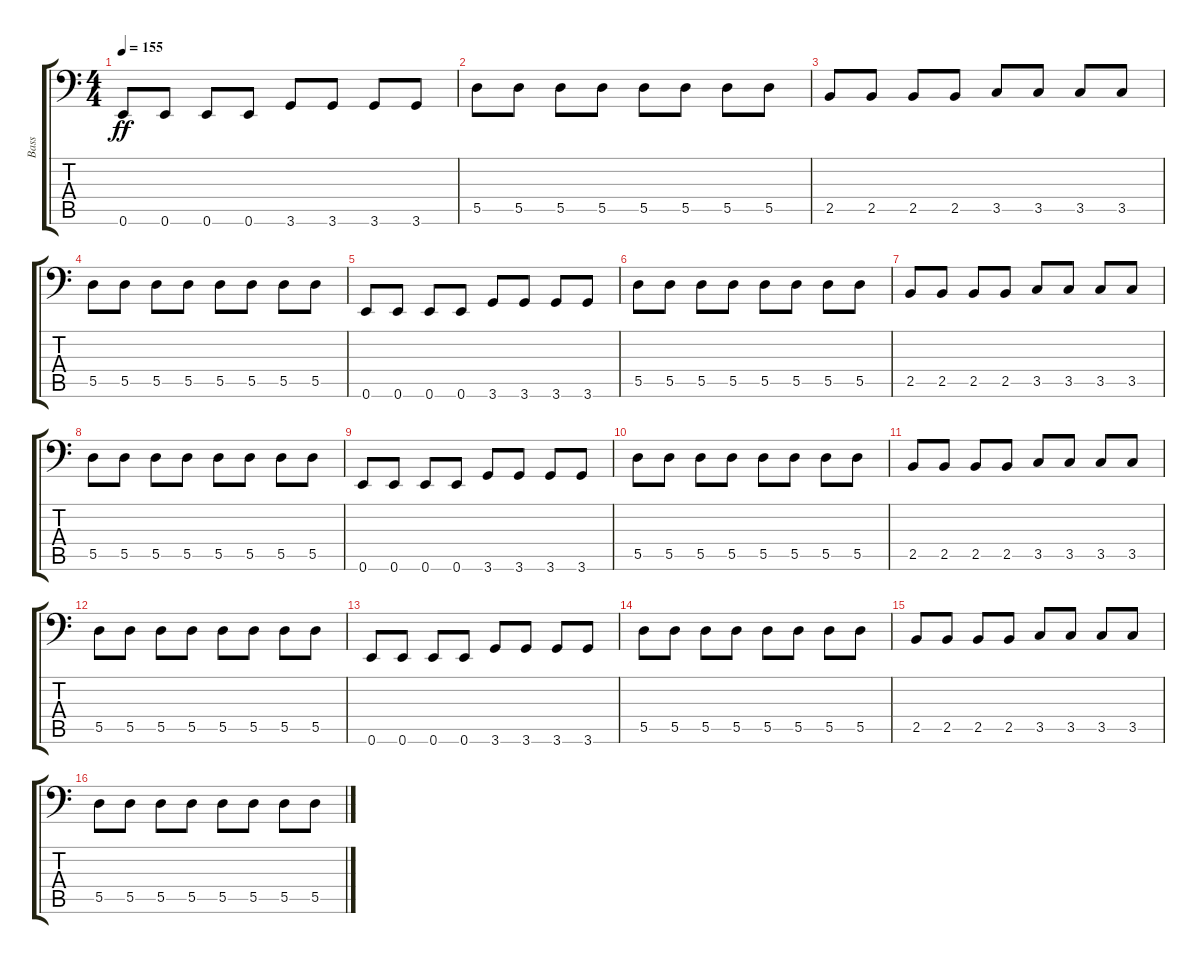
\track ("Bass" "Bass") {instrument electricbassfinger}
\staff {score tabs}
\tuning (E3 B2 G2 D2 A1 E1) {hide}
\ts (4 4)
\tempo 155
\clef f4
\ks c
0.6.8{dy ff} 0.6.8 0.6.8 0.6.8 3.6.8 3.6.8 3.6.8 3.6.8 |
5.5.8 5.5.8 5.5.8 5.5.8 5.5.8 5.5.8 5.5.8 5.5.8 |
2.5.8 2.5.8 2.5.8 2.5.8 3.5.8 3.5.8 3.5.8 3.5.8 |
5.5.8 5.5.8 5.5.8 5.5.8 5.5.8 5.5.8 5.5.8 5.5.8 |
0.6.8 0.6.8 0.6.8 0.6.8 3.6.8 3.6.8 3.6.8 3.6.8 |
5.5.8 5.5.8 5.5.8 5.5.8 5.5.8 5.5.8 5.5.8 5.5.8 |
2.5.8 2.5.8 2.5.8 2.5.8 3.5.8 3.5.8 3.5.8 3.5.8 |
5.5.8 5.5.8 5.5.8 5.5.8 5.5.8 5.5.8 5.5.8 5.5.8 |
0.6.8 0.6.8 0.6.8 0.6.8 3.6.8 3.6.8 3.6.8 3.6.8 |
5.5.8 5.5.8 5.5.8 5.5.8 5.5.8 5.5.8 5.5.8 5.5.8 |
2.5.8 2.5.8 2.5.8 2.5.8 3.5.8 3.5.8 3.5.8 3.5.8 |
5.5.8 5.5.8 5.5.8 5.5.8 5.5.8 5.5.8 5.5.8 5.5.8 |
0.6.8 0.6.8 0.6.8 0.6.8 3.6.8 3.6.8 3.6.8 3.6.8 |
5.5.8 5.5.8 5.5.8 5.5.8 5.5.8 5.5.8 5.5.8 5.5.8 |
2.5.8 2.5.8 2.5.8 2.5.8 3.5.8 3.5.8 3.5.8 3.5.8 |
5.5.8 5.5.8 5.5.8 5.5.8 5.5.8 5.5.8 5.5.8 5.5.8
